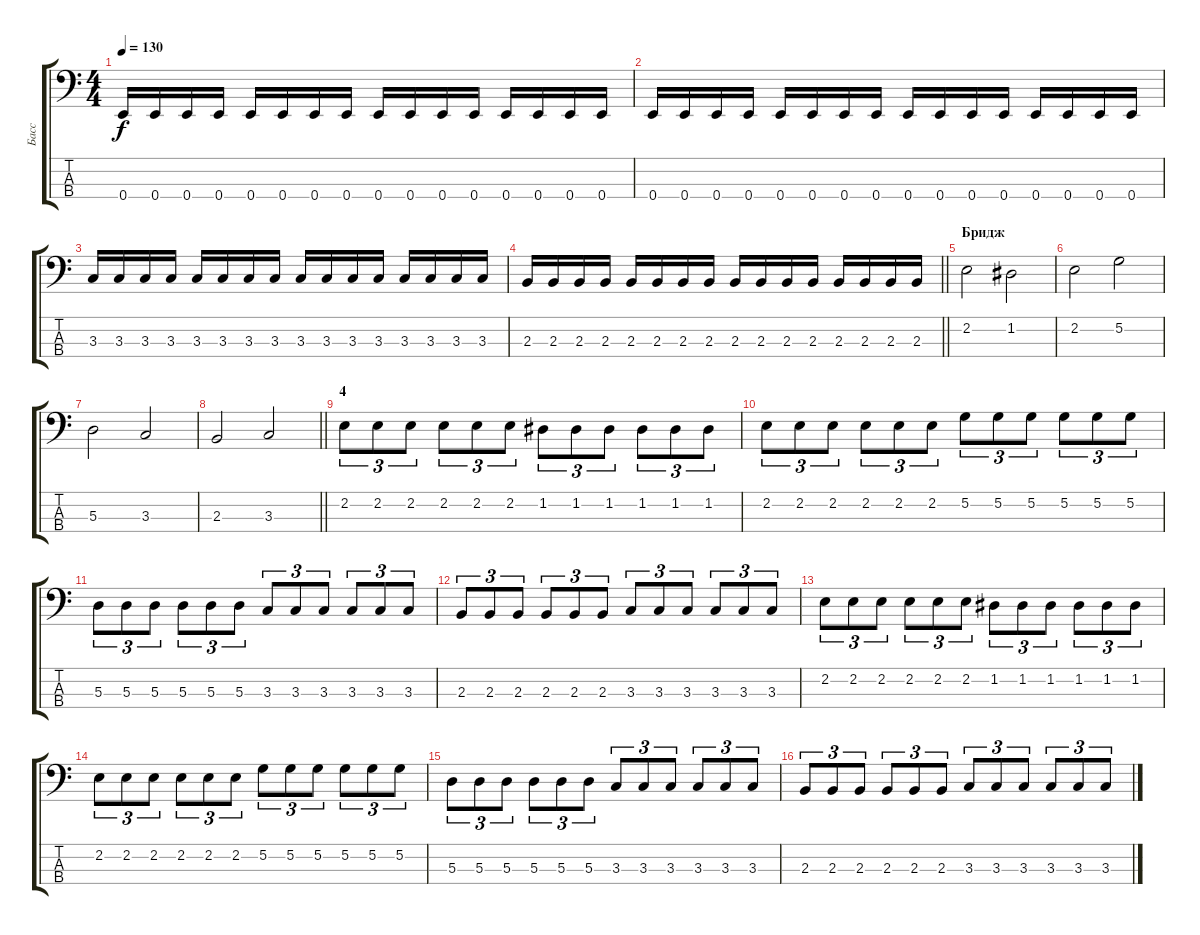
\track ("Басс" "Басс") {instrument electricbasspick}
\staff {score tabs}
\tuning (G2 D2 A1 E1) {hide}
\ts (4 4)
\tempo 130
\clef f4
\ks c
0.4.16{dy f} 0.4.16 0.4.16 0.4.16 0.4.16 0.4.16 0.4.16 0.4.16 0.4.16 0.4.16 0.4.16 0.4.16 0.4.16 0.4.16 0.4.16 0.4.16 |
0.4.16 0.4.16 0.4.16 0.4.16 0.4.16 0.4.16 0.4.16 0.4.16 0.4.16 0.4.16 0.4.16 0.4.16 0.4.16 0.4.16 0.4.16 0.4.16 |
3.3.16 3.3.16 3.3.16 3.3.16 3.3.16 3.3.16 3.3.16 3.3.16 3.3.16 3.3.16 3.3.16 3.3.16 3.3.16 3.3.16 3.3.16 3.3.16 |
\barLineRight lightlight
2.3.16 2.3.16 2.3.16 2.3.16 2.3.16 2.3.16 2.3.16 2.3.16 2.3.16 2.3.16 2.3.16 2.3.16 2.3.16 2.3.16 2.3.16 2.3.16 |
\section ("" "Бридж")
2.2.2 1.2.2 |
2.2.2 5.2.2 |
5.3.2 3.3.2 |
\barLineRight lightlight
2.3.2 3.3.2 |
\section ("" "4")
2.2.8{tu (3 2)} 2.2.8{tu (3 2)} 2.2.8{tu (3 2)} 2.2.8{tu (3 2)} 2.2.8{tu (3 2)} 2.2.8{tu (3 2)} 1.2.8{tu (3 2)} 1.2.8{tu (3 2)} 1.2.8{tu (3 2)} 1.2.8{tu (3 2)} 1.2.8{tu (3 2)} 1.2.8{tu (3 2)} |
2.2.8{tu (3 2)} 2.2.8{tu (3 2)} 2.2.8{tu (3 2)} 2.2.8{tu (3 2)} 2.2.8{tu (3 2)} 2.2.8{tu (3 2)} 5.2.8{tu (3 2)} 5.2.8{tu (3 2)} 5.2.8{tu (3 2)} 5.2.8{tu (3 2)} 5.2.8{tu (3 2)} 5.2.8{tu (3 2)} |
5.3.8{tu (3 2)} 5.3.8{tu (3 2)} 5.3.8{tu (3 2)} 5.3.8{tu (3 2)} 5.3.8{tu (3 2)} 5.3.8{tu (3 2)} 3.3.8{tu (3 2)} 3.3.8{tu (3 2)} 3.3.8{tu (3 2)} 3.3.8{tu (3 2)} 3.3.8{tu (3 2)} 3.3.8{tu (3 2)} |
2.3.8{tu (3 2)} 2.3.8{tu (3 2)} 2.3.8{tu (3 2)} 2.3.8{tu (3 2)} 2.3.8{tu (3 2)} 2.3.8{tu (3 2)} 3.3.8{tu (3 2)} 3.3.8{tu (3 2)} 3.3.8{tu (3 2)} 3.3.8{tu (3 2)} 3.3.8{tu (3 2)} 3.3.8{tu (3 2)} |
2.2.8{tu (3 2)} 2.2.8{tu (3 2)} 2.2.8{tu (3 2)} 2.2.8{tu (3 2)} 2.2.8{tu (3 2)} 2.2.8{tu (3 2)} 1.2.8{tu (3 2)} 1.2.8{tu (3 2)} 1.2.8{tu (3 2)} 1.2.8{tu (3 2)} 1.2.8{tu (3 2)} 1.2.8{tu (3 2)} |
2.2.8{tu (3 2)} 2.2.8{tu (3 2)} 2.2.8{tu (3 2)} 2.2.8{tu (3 2)} 2.2.8{tu (3 2)} 2.2.8{tu (3 2)} 5.2.8{tu (3 2)} 5.2.8{tu (3 2)} 5.2.8{tu (3 2)} 5.2.8{tu (3 2)} 5.2.8{tu (3 2)} 5.2.8{tu (3 2)} |
5.3.8{tu (3 2)} 5.3.8{tu (3 2)} 5.3.8{tu (3 2)} 5.3.8{tu (3 2)} 5.3.8{tu (3 2)} 5.3.8{tu (3 2)} 3.3.8{tu (3 2)} 3.3.8{tu (3 2)} 3.3.8{tu (3 2)} 3.3.8{tu (3 2)} 3.3.8{tu (3 2)} 3.3.8{tu (3 2)} |
2.3.8{tu (3 2)} 2.3.8{tu (3 2)} 2.3.8{tu (3 2)} 2.3.8{tu (3 2)} 2.3.8{tu (3 2)} 2.3.8{tu (3 2)} 3.3.8{tu (3 2)} 3.3.8{tu (3 2)} 3.3.8{tu (3 2)} 3.3.8{tu (3 2)} 3.3.8{tu (3 2)} 3.3.8{tu (3 2)}
